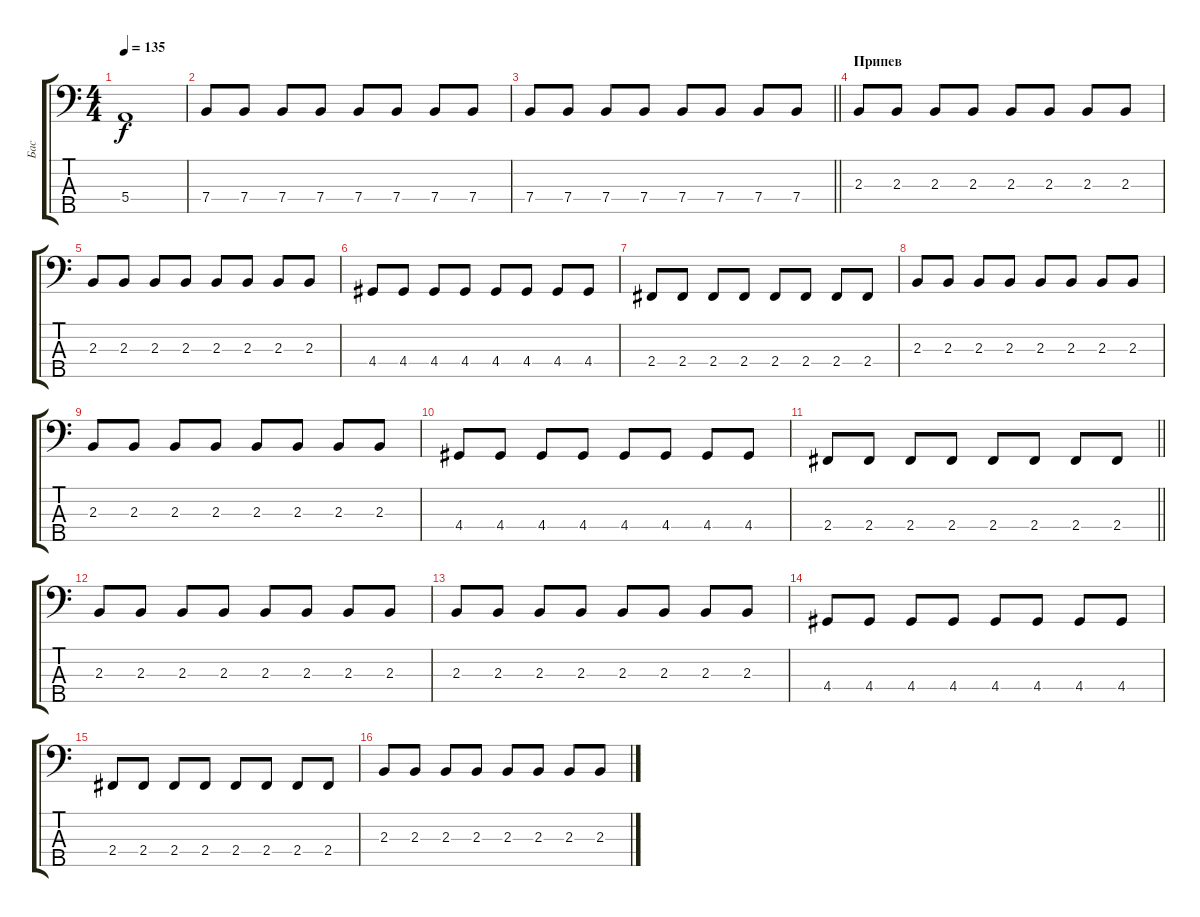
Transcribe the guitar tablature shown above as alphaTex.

\track ("Бас" "Бас") {instrument electricbassfinger}
\staff {score tabs}
\tuning (G2 D2 A1 E1 B0) {hide}
\ts (4 4)
\tempo 135
\clef f4
\ks c
5.4.1{dy f} |
7.4.8 7.4.8 7.4.8 7.4.8 7.4.8 7.4.8 7.4.8 7.4.8 |
\barLineRight lightlight
7.4.8 7.4.8 7.4.8 7.4.8 7.4.8 7.4.8 7.4.8 7.4.8 |
\section ("" "Припев")
2.3.8 2.3.8 2.3.8 2.3.8 2.3.8 2.3.8 2.3.8 2.3.8 |
2.3.8 2.3.8 2.3.8 2.3.8 2.3.8 2.3.8 2.3.8 2.3.8 |
4.4.8 4.4.8 4.4.8 4.4.8 4.4.8 4.4.8 4.4.8 4.4.8 |
2.4.8 2.4.8 2.4.8 2.4.8 2.4.8 2.4.8 2.4.8 2.4.8 |
2.3.8 2.3.8 2.3.8 2.3.8 2.3.8 2.3.8 2.3.8 2.3.8 |
2.3.8 2.3.8 2.3.8 2.3.8 2.3.8 2.3.8 2.3.8 2.3.8 |
4.4.8 4.4.8 4.4.8 4.4.8 4.4.8 4.4.8 4.4.8 4.4.8 |
\barLineRight lightlight
2.4.8 2.4.8 2.4.8 2.4.8 2.4.8 2.4.8 2.4.8 2.4.8 |
\section ("" " ")
2.3.8 2.3.8 2.3.8 2.3.8 2.3.8 2.3.8 2.3.8 2.3.8 |
2.3.8 2.3.8 2.3.8 2.3.8 2.3.8 2.3.8 2.3.8 2.3.8 |
4.4.8 4.4.8 4.4.8 4.4.8 4.4.8 4.4.8 4.4.8 4.4.8 |
2.4.8 2.4.8 2.4.8 2.4.8 2.4.8 2.4.8 2.4.8 2.4.8 |
2.3.8 2.3.8 2.3.8 2.3.8 2.3.8 2.3.8 2.3.8 2.3.8
